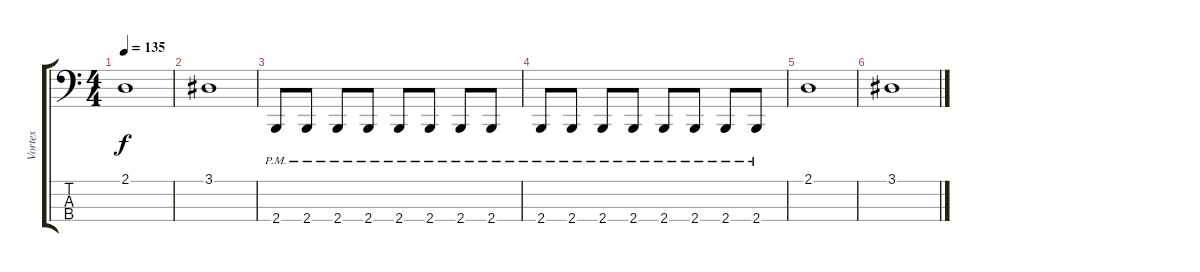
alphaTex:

\track ("Vortex" "Vortex") {instrument electricbassfinger}
\staff {score tabs}
\tuning (C2 G1 D1 A0) {hide}
\ts (4 4)
\tempo 135
\clef f4
\ks c
2.1.1{dy f} |
3.1.1 |
2.4{pm}.8 2.4{pm}.8 2.4{pm}.8 2.4{pm}.8 2.4{pm}.8 2.4{pm}.8 2.4{pm}.8 2.4{pm}.8 |
2.4{pm}.8 2.4{pm}.8 2.4{pm}.8 2.4{pm}.8 2.4{pm}.8 2.4{pm}.8 2.4{pm}.8 2.4{pm}.8 |
2.1.1 |
3.1.1
